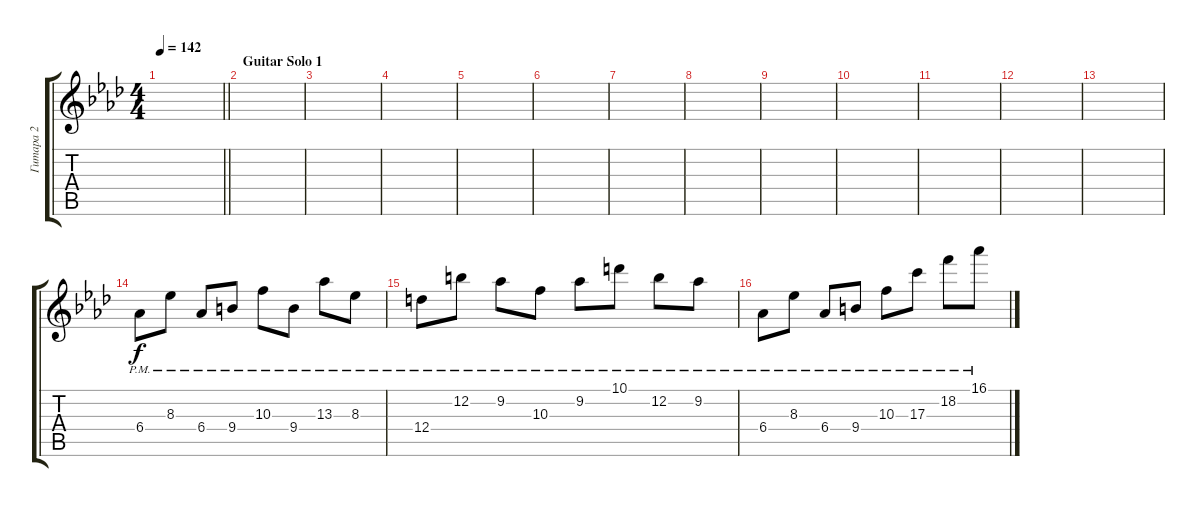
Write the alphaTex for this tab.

\track ("Гитара 2" "Гитара 2") {instrument distortionguitar}
\staff {score tabs}
\tuning (E4 B3 G3 D3 A2 D2) {hide}
\ts (4 4)
\tempo 142
\clef g2
\barLineRight lightlight
\ks fminor
|
\section ("" "Guitar Solo 1")
|
|
|
|
|
|
|
|
|
|
|
|
6.4{pm}.8 8.3{pm}.8 6.4{pm}.8 9.4{pm}.8 10.3{pm}.8 9.4{pm}.8 13.3{pm}.8 8.3{pm}.8 |
12.4{pm}.8 12.2{pm}.8 9.2{pm}.8 10.3{pm}.8 9.2{pm}.8 10.1{pm}.8 12.2{pm}.8 9.2{pm}.8 |
6.4{pm}.8 8.3{pm}.8 6.4{pm}.8 9.4{pm}.8 10.3{pm}.8 17.3{pm}.8 18.2{pm}.8 16.1{pm}.8
